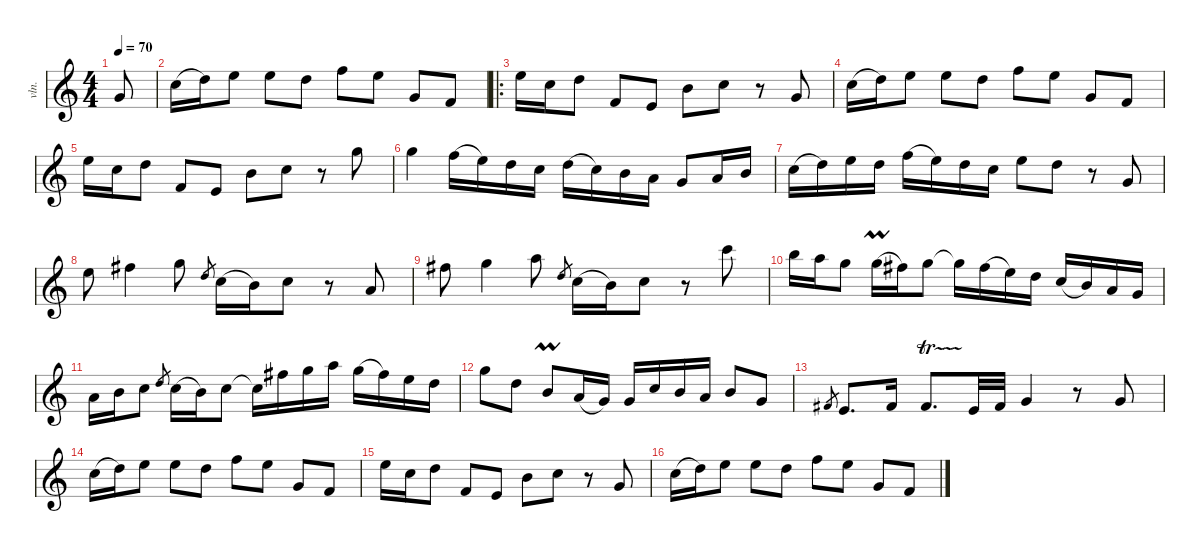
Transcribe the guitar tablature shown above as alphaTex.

\defaultSystemsLayout 4
\hideDynamics
\bracketExtendMode nobrackets
\otherSystemsTrackNameOrientation horizontal
\extendBarLines
\track ("Violin" "vln.") {mute instrument violin}
\staff {score}
\tuning (E5 A4 D4 G3)
\ts (4 4)
\ac
\scale
0.597468
\tempo 70
\accidentals auto
\clef g2
\ottava regular
\simile none
\ks c
12.4.8{dy mf instrument violin} |
\scale
1.11993 17.4.16{legatoorigin} 19.4.16 14.3.8 14.3.8 12.3.8 15.3.8 14.3.8 12.4.8 10.4.8 |
\ro
\scale
1.15225 14.3.16 17.4.16 19.4.8 10.4.8 9.4.8 16.4.8 17.4.8 r.8 12.4.8 |
\scale
1.13035 17.4.16{legatoorigin} 19.4.16 14.3.8 14.3.8 12.3.8 15.3.8 14.3.8 12.4.8 10.4.8 |
14.3.16 17.4.16 19.4.8 10.4.8 9.4.8 16.4.8 17.4.8 r.8 17.3.8 |
17.3.4 15.3.16{legatoorigin} 14.3.16 19.4.16 17.4.16 19.4.16{legatoorigin} 17.4.16 16.4.16 14.4.16 12.4.8 14.4.16 16.4.16 |
17.4.16{legatoorigin} 19.4.16 21.4.16 19.4.16 22.4.16{legatoorigin} 21.4.16 19.4.16 17.4.16 14.3.8 12.3.8 r.8 12.4.8 |
14.3.8 16.3{acc #}.4 17.3.8 19.4.8{gr} 17.4.16{legatoorigin beam merge} 16.4.16{beam merge} 17.4.8 r.8 14.4.8 |
16.3{acc #}.8 17.3.4 19.3.8 19.4.8{gr} 17.4.16{legatoorigin} 16.4.16 17.4.8 r.8 15.2.8 |
14.2.16 19.3.16 17.3.8 17.3{umordent}.16{legatoorigin} 16.3{acc #}.16 17.3.8 17.3{t}.16 16.3{acc #}.16{legatoorigin} 14.3.16 19.4.16 17.4.16{legatoorigin} 16.4.16 14.4.16 12.4.16 |
\scale
1.13535 14.4.16 9.3.16 17.4.8 19.4.8{gr} 17.4.16{legatoorigin} 16.4.16 17.4.8 17.4{t}.16 16.3{acc #}.16 17.3.16 19.3.16 17.3.16{legatoorigin} 16.3{acc #}.16 14.3.16 19.4.16 |
\scale
0.824128 17.3.8 19.4.8 16.4{umordent}.8 14.4.16{legatoorigin} 12.4.16 12.4.16 17.4.16 16.4.16 14.4.16 16.4.8 12.4.8{beam merge} |
\scale
1.04052 11.4{acc #}.8{gr beam merge} 9.4.8{d beam merge} 11.4{acc #}.16{beam split} 11.4{tr (0 16) acc #}.8{d} 9.4.32 11.4{acc #}.32 12.4.4 r.8 12.4.8 |
17.4.16{legatoorigin} 19.4.16 14.3.8 14.3.8 12.3.8 15.3.8 14.3.8 12.4.8 10.4.8 |
14.3.16 17.4.16 19.4.8 10.4.8 2.3.8 9.3.8 17.4.8 r.8 12.4.8 |
10.3.16{legatoorigin} 12.3.16 14.3.8 14.3.8 12.3.8 15.3.8 14.3.8 12.4.8 10.4.8
